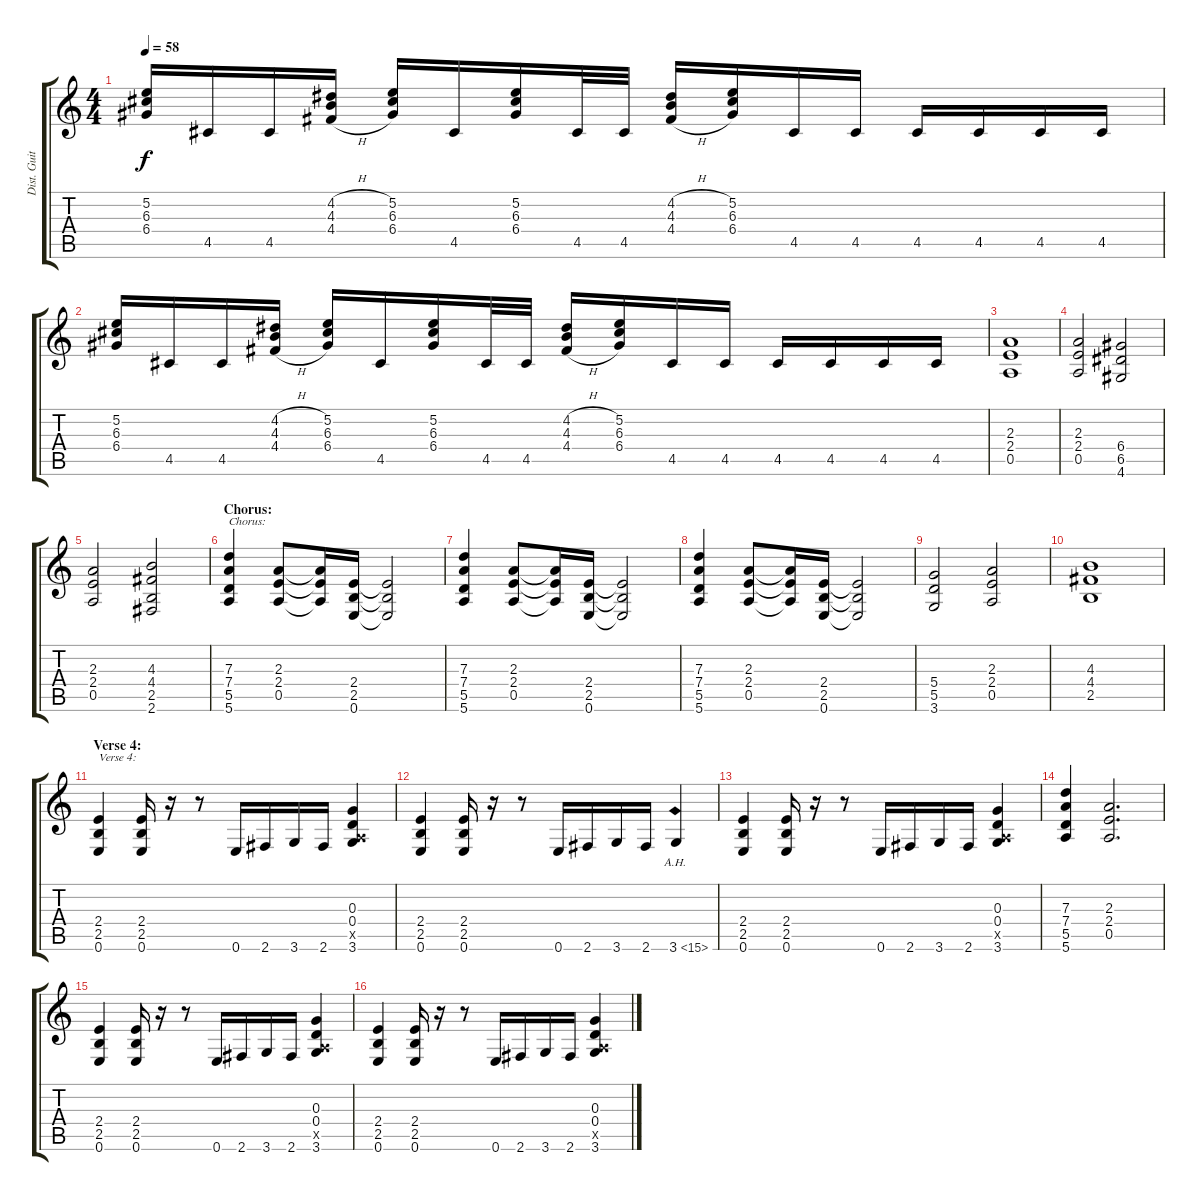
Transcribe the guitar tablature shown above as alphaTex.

\track ("Dist. Guitar 2" "Dist. Guit") {instrument distortionguitar}
\staff {score tabs}
\tuning (E4 B3 G3 D3 A2 E2) {hide}
\ts (4 4)
\tempo 58
\clef g2
\ks c
(5.2 6.3 6.4).16{dy f} 4.5.16 4.5.16 (4.2{h} 4.3{h} 4.4{h}).16 (5.2 6.3 6.4).16 4.5.16 (5.2 6.3 6.4).16 4.5.32 4.5.32 (4.2{h} 4.3{h} 4.4{h}).16 (5.2 6.3 6.4).16 4.5.16 4.5.16 4.5.16 4.5.16 4.5.16 4.5.16 |
(5.2 6.3 6.4).16 4.5.16 4.5.16 (4.2{h} 4.3{h} 4.4{h}).16 (5.2 6.3 6.4).16 4.5.16 (5.2 6.3 6.4).16 4.5.32 4.5.32 (4.2{h} 4.3{h} 4.4{h}).16 (5.2 6.3 6.4).16 4.5.16 4.5.16 4.5.16 4.5.16 4.5.16 4.5.16 |
(2.3 2.4 0.5).1 |
(2.3 2.4 0.5).2 (6.4 6.5 4.6).2 |
(2.3 2.4 0.5).2 (4.3 4.4 2.5 2.6).2 |
\section ("" "Chorus:")
(7.3 7.4 5.5 5.6).4{txt "Chorus:"} (2.3 2.4 0.5).8 (2.3{t} 2.4{t} 0.5{t}).16 (2.4 2.5 0.6).16 (2.4{t} 2.5{t} 0.6{t}).2 |
(7.3 7.4 5.5 5.6).4 (2.3 2.4 0.5).8 (2.3{t} 2.4{t} 0.5{t}).16 (2.4 2.5 0.6).16 (2.4{t} 2.5{t} 0.6{t}).2 |
(7.3 7.4 5.5 5.6).4 (2.3 2.4 0.5).8 (2.3{t} 2.4{t} 0.5{t}).16 (2.4 2.5 0.6).16 (2.4{t} 2.5{t} 0.6{t}).2 |
(5.4 5.5 3.6).2 (2.3 2.4 0.5).2 |
(4.3 4.4 2.5).1 |
\section ("" "Verse 4:")
(2.4 2.5 0.6).4{txt "Verse 4:"} (2.4 2.5 0.6).16 r.16 r.8 0.6.16 2.6.16 3.6.16 2.6.16 (0.3 0.4 0.5{x} 3.6).4 |
(2.4 2.5 0.6).4 (2.4 2.5 0.6).16 r.16 r.8 0.6.16 2.6.16 3.6.16 2.6.16 3.6{ah 12}.4 |
(2.4 2.5 0.6).4 (2.4 2.5 0.6).16 r.16 r.8 0.6.16 2.6.16 3.6.16 2.6.16 (0.3 0.4 0.5{x} 3.6).4 |
(7.3 7.4 5.5 5.6).4 (2.3 2.4 0.5).2{d} |
(2.4 2.5 0.6).4 (2.4 2.5 0.6).16 r.16 r.8 0.6.16 2.6.16 3.6.16 2.6.16 (0.3 0.4 0.5{x} 3.6).4 |
(2.4 2.5 0.6).4 (2.4 2.5 0.6).16 r.16 r.8 0.6.16 2.6.16 3.6.16 2.6.16 (0.3 0.4 0.5{x} 3.6).4
